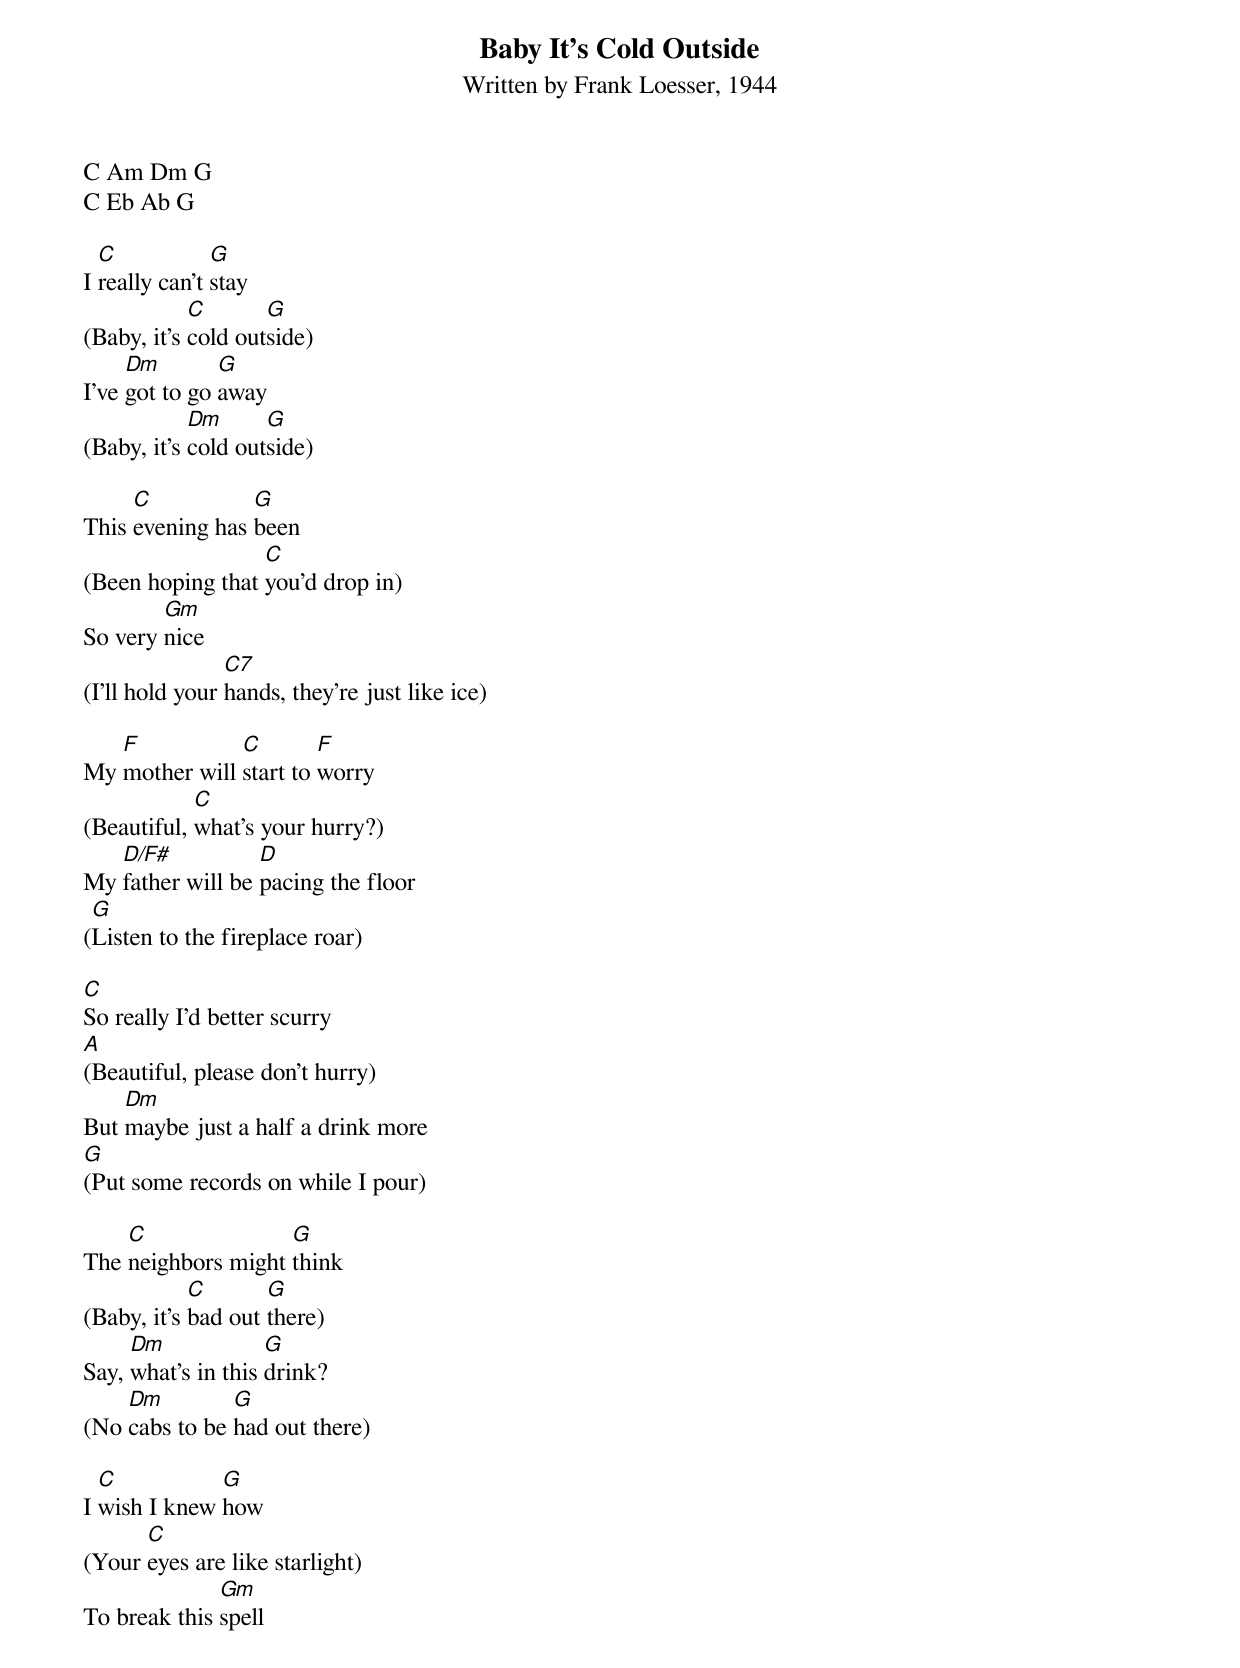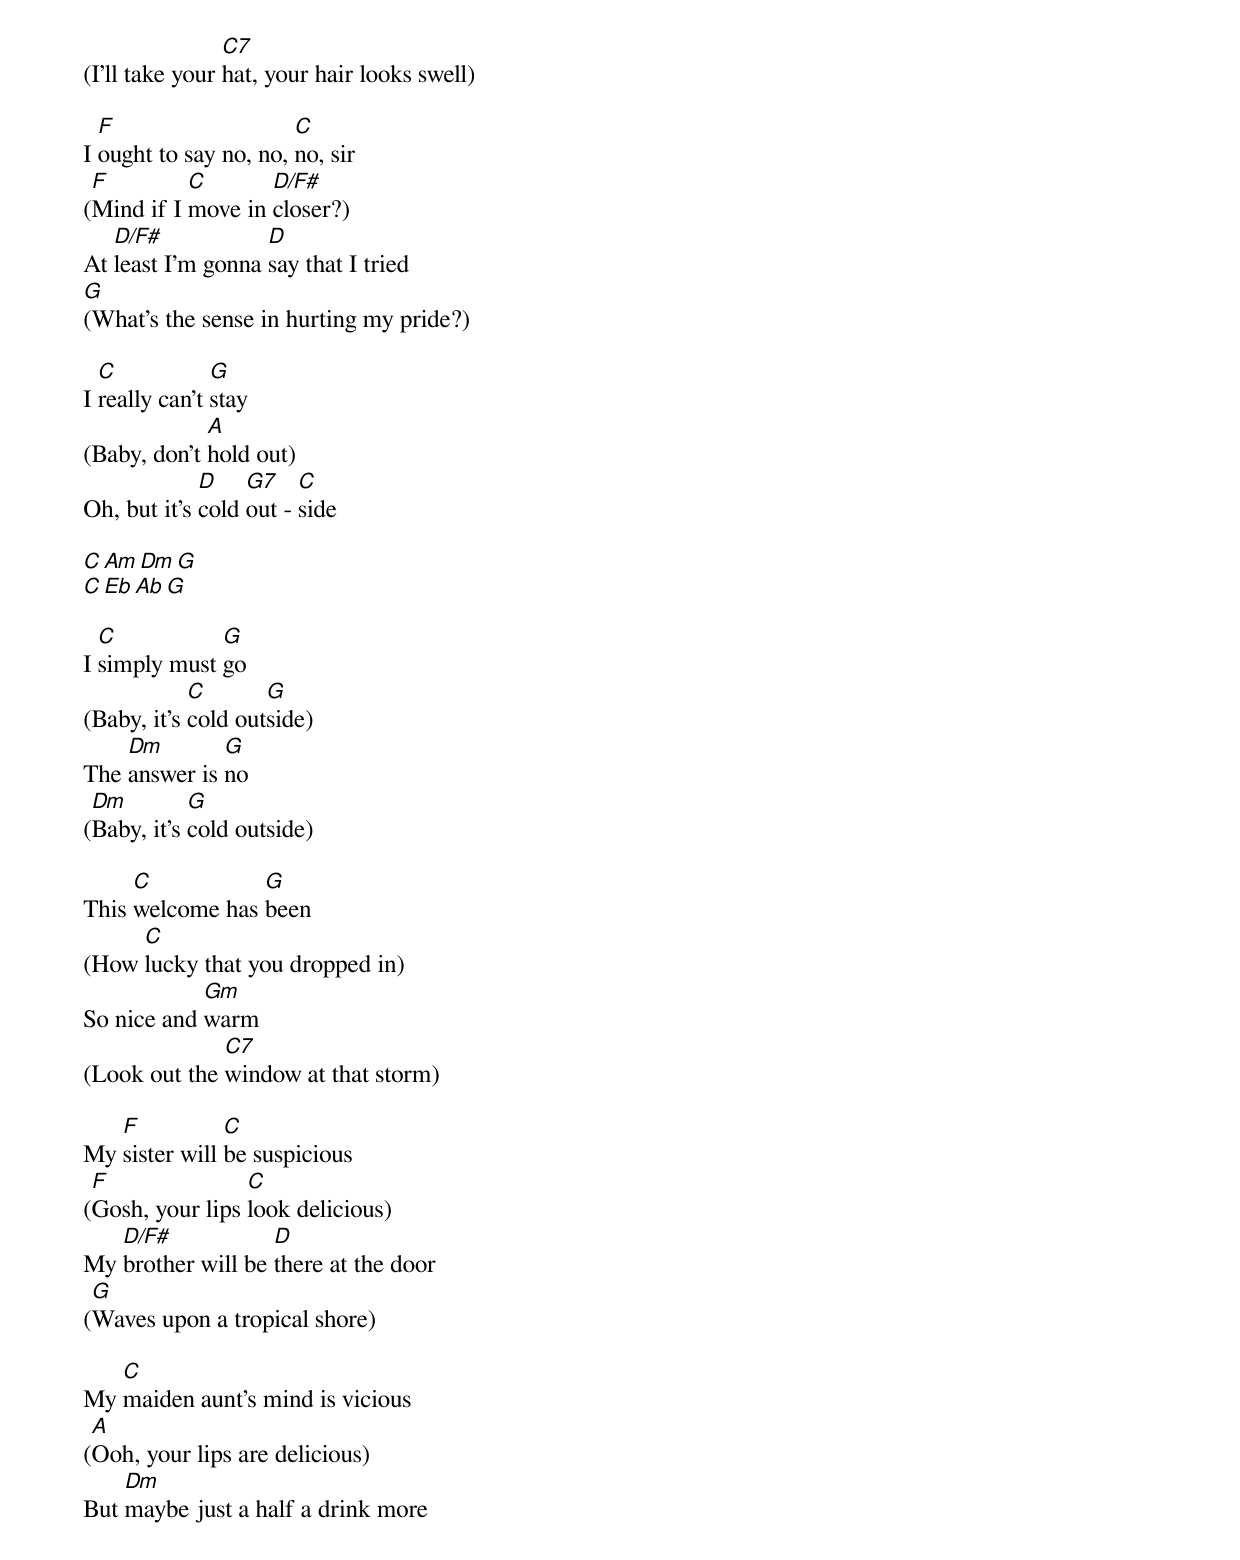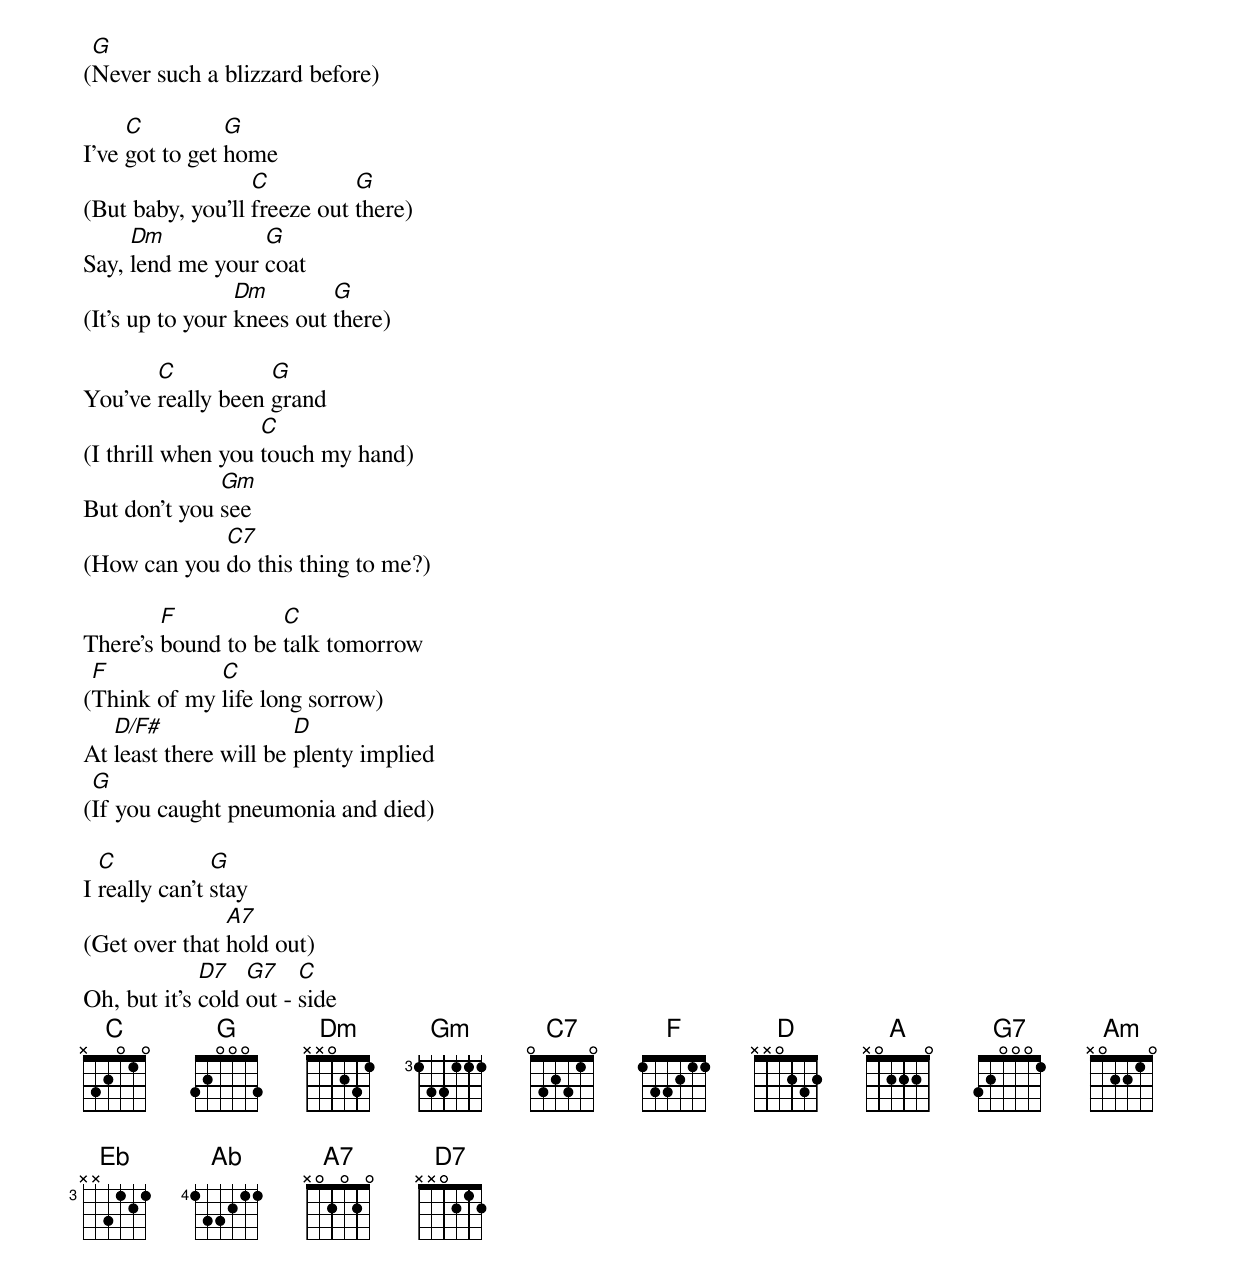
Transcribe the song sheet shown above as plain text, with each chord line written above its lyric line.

Baby It's Cold Outside
Written by Frank Loesser, 1944


C Am Dm G
C Eb Ab G

  C            G
I really can't stay
            C       G
(Baby, it's cold outside)
     Dm        G
I've got to go away
            Dm      G
(Baby, it's cold outside)

     C           G
This evening has been
                  C
(Been hoping that you'd drop in)
        Gm
So very nice
                C7
(I'll hold your hands, they're just like ice)

   F           C        F
My mother will start to worry
            C
(Beautiful, what's your hurry?)
   D/F#           D
My father will be pacing the floor
 G
(Listen to the fireplace roar)

C
So really I'd better scurry
A
(Beautiful, please don't hurry)
    Dm
But maybe just a half a drink more
G
(Put some records on while I pour)

    C               G
The neighbors might think
            C       G
(Baby, it's bad out there)
     Dm             G
Say, what's in this drink?
    Dm         G
(No cabs to be had out there)

  C           G
I wish I knew how
      C
(Your eyes are like starlight)
              Gm
To break this spell
                C7
(I'll take your hat, your hair looks swell)

  F                    C
I ought to say no, no, no, sir
 F         C       D/F#
(Mind if I move in closer?)
   D/F#            D
At least I'm gonna say that I tried
G
(What's the sense in hurting my pride?)

  C            G
I really can't stay
             A
(Baby, don't hold out)
             D    G7    C
Oh, but it's cold out - side

C Am Dm G
C Eb Ab G

  C           G
I simply must go
            C       G
(Baby, it's cold outside)
    Dm        G
The answer is no
 Dm         G
(Baby, it's cold outside)

     C           G
This welcome has been
     C
(How lucky that you dropped in)
            Gm
So nice and warm
              C7
(Look out the window at that storm)

   F           C
My sister will be suspicious
 F               C
(Gosh, your lips look delicious)
   D/F#            D
My brother will be there at the door
 G
(Waves upon a tropical shore)

   C
My maiden aunt's mind is vicious
 A
(Ooh, your lips are delicious)
    Dm
But maybe just a half a drink more
 G
(Never such a blizzard before)

     C          G
I've got to get home
                  C          G
(But baby, you'll freeze out there)
     Dm           G
Say, lend me your coat
                 Dm        G
(It's up to your knees out there)

       C           G
You've really been grand
                   C
(I thrill when you touch my hand)
              Gm
But don't you see
             C7
(How can you do this thing to me?)

        F           C
There's bound to be talk tomorrow
 F           C
(Think of my life long sorrow)
   D/F#                D
At least there will be plenty implied
 G
(If you caught pneumonia and died)

  C            G
I really can't stay
               A7
(Get over that hold out)
             D7   G7    C
Oh, but it's cold out - side
